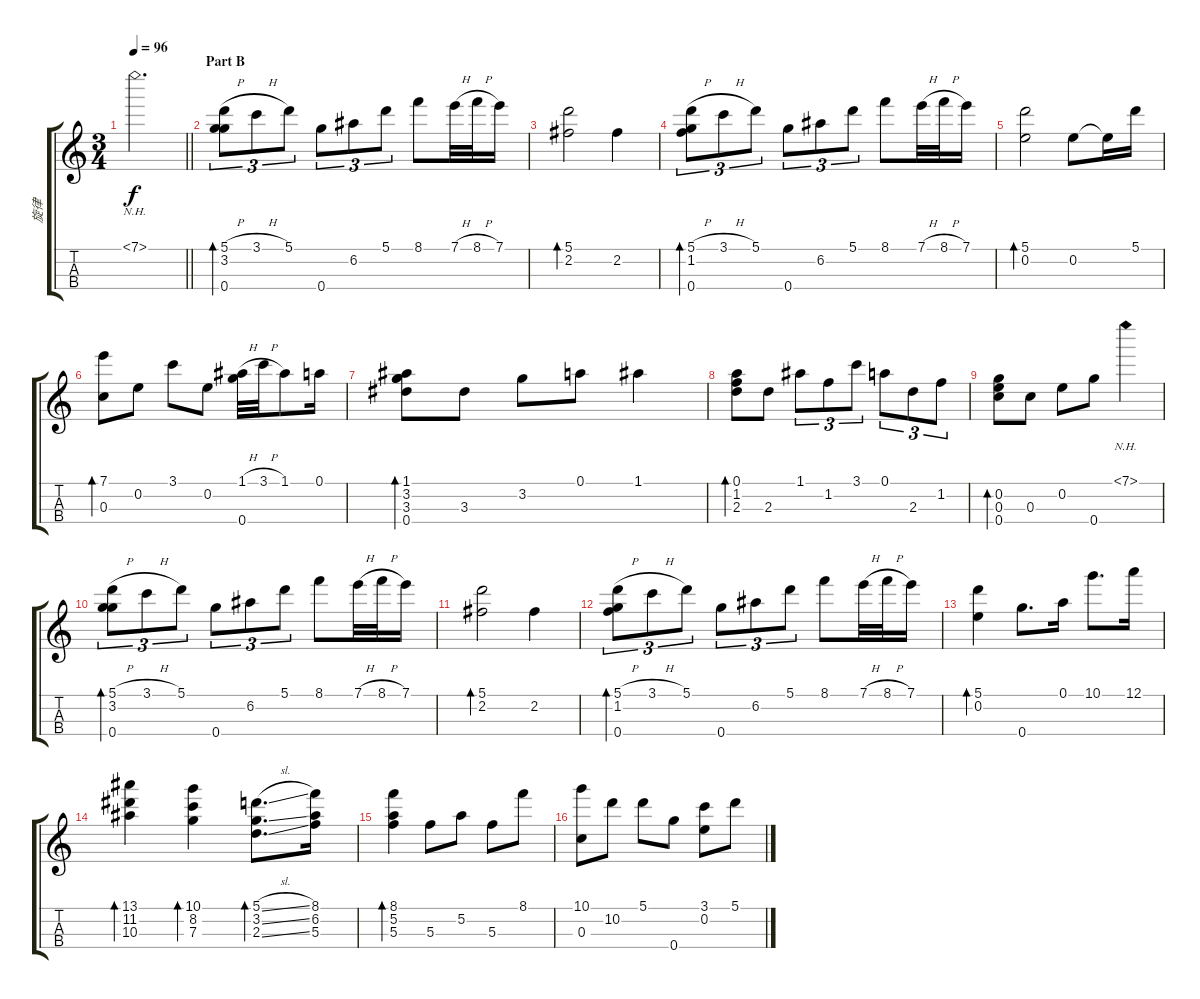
\track ("旋律" "旋律") {instrument acousticguitarnylon}
\staff {score tabs}
\tuning (A4 E4 C4 G4) {hide}
\ts (3 4)
\tempo 96
\clef g2
\barLineRight lightlight
\ks c
7.1{nh}.2{d dy f} |
\section ("" "Part B")
(5.1{h} 3.2 0.4).8{tu (3 2) bd 120} 3.1{h}.8{tu (3 2)} 5.1.8{tu (3 2)} 0.4.8{tu (3 2)} 6.2.8{tu (3 2)} 5.1.8{tu (3 2)} 8.1.8 7.1{h}.32 8.1{h}.32 7.1.16 |
(5.1 2.2).2{bd 60} 2.2.4 |
(5.1{h} 1.2 0.4).8{tu (3 2) bd 120} 3.1{h}.8{tu (3 2)} 5.1.8{tu (3 2)} 0.4.8{tu (3 2)} 6.2.8{tu (3 2)} 5.1.8{tu (3 2)} 8.1.8 7.1{h}.32 8.1{h}.32 7.1.16 |
(5.1 0.2).2{bd 60} 0.2.8 0.2{t}.16 5.1.16 |
(7.1 0.3).8{bd 60} 0.2.8 3.1.8 0.2.8 (1.1{h} 0.4).32 3.1{h}.32 1.1.8 0.1.16 |
(1.1 3.2 3.3 0.4).8{bd 60} 3.3.8 3.2.8 0.1.8 1.1.4 |
(0.1 1.2 2.3).8{bd 60} 2.3.8 1.1.8{tu (3 2)} 1.2.8{tu (3 2)} 3.1.8{tu (3 2)} 0.1.8{tu (3 2)} 2.3.8{tu (3 2)} 1.2.8{tu (3 2)} |
(0.2 0.3 0.4).8{bd 60} 0.3.8 0.2.8 0.4.8 7.1{nh}.4 |
(5.1{h} 3.2 0.4).8{tu (3 2) bd 120} 3.1{h}.8{tu (3 2)} 5.1.8{tu (3 2)} 0.4.8{tu (3 2)} 6.2.8{tu (3 2)} 5.1.8{tu (3 2)} 8.1.8 7.1{h}.32 8.1{h}.32 7.1.16 |
(5.1 2.2).2{bd 60} 2.2.4 |
(5.1{h} 1.2 0.4).8{tu (3 2) bd 120} 3.1{h}.8{tu (3 2)} 5.1.8{tu (3 2)} 0.4.8{tu (3 2)} 6.2.8{tu (3 2)} 5.1.8{tu (3 2)} 8.1.8 7.1{h}.32 8.1{h}.32 7.1.16 |
(5.1 0.2).4{bd 60} 0.4.8{d} 0.1.16 10.1.8{d} 12.1.16 |
(13.1 11.2 10.3).4{bd 120} (10.1 8.2 7.3).4{bd 120} (5.1{sl} 3.2{ss} 2.3{ss}).8{d bd 120} (8.1 6.2 5.3).16 |
(8.1 5.2 5.3).4{bd 60} 5.3.8 5.2.8 5.3.8 8.1.8 |
(10.1 0.3).8 10.2.8 5.1.8 0.4.8 (3.1 0.2).8 5.1.8
